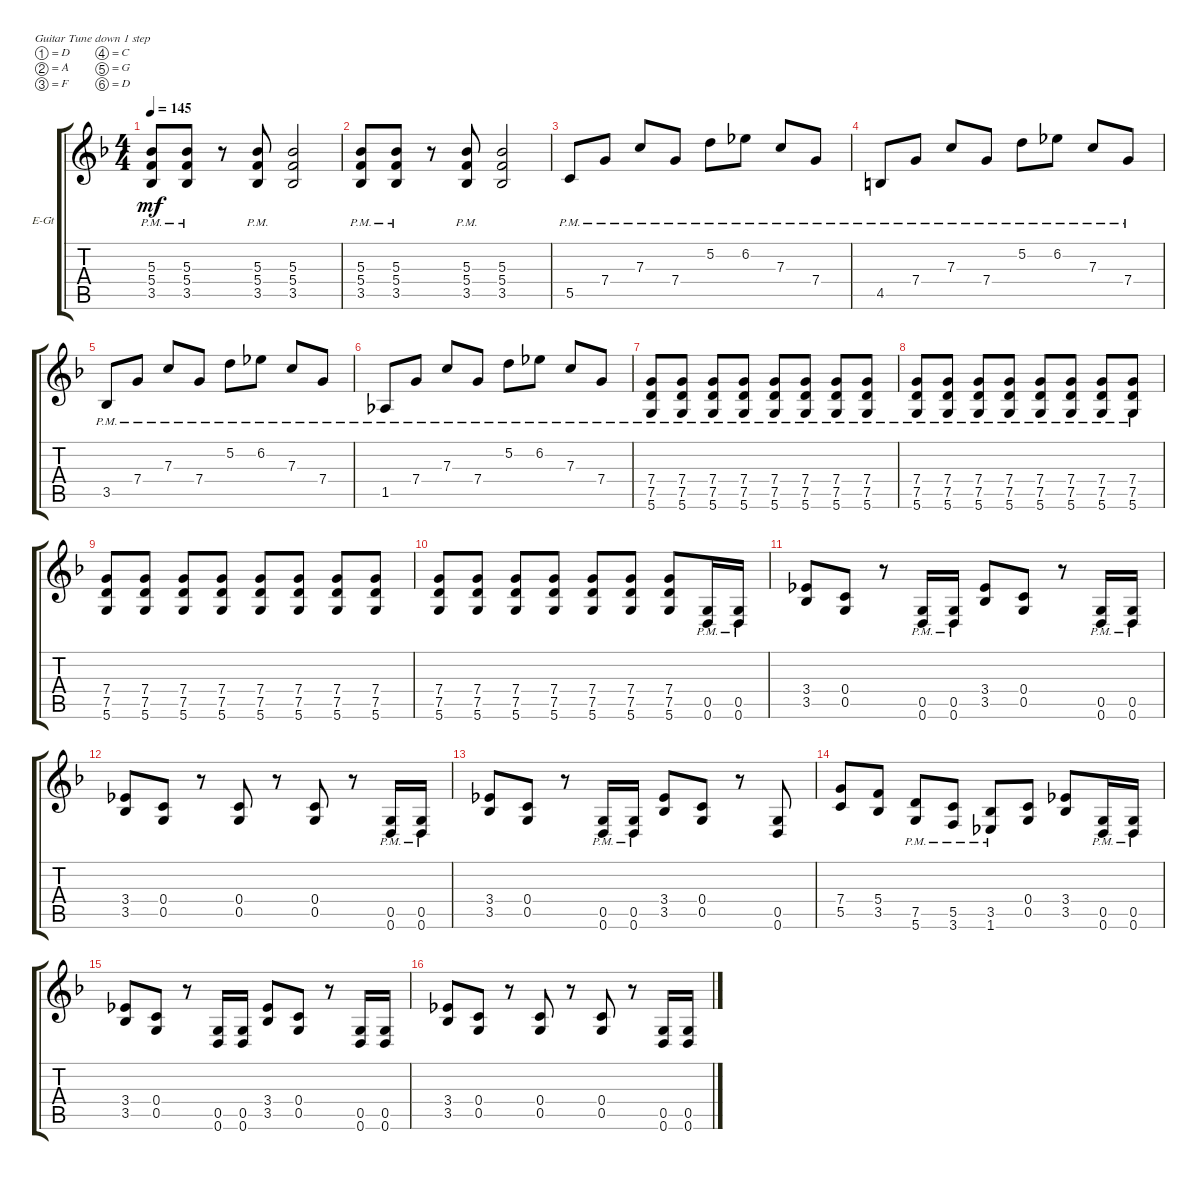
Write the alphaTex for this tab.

\defaultSystemsLayout 4
\bracketExtendMode groupsimilarinstruments
\firstSystemTrackNameOrientation horizontal
\otherSystemsTrackNameOrientation horizontal
\track ("Rithm Guitar 2" "E-Gt") {instrument distortionguitar}
\staff {score tabs}
\tuning (D4 A3 F3 C3 G2 D2)
\ts (4 4)
\tempo 145
\clef g2
\ks dminor
(3.5{pm} 5.4{pm} 5.3{pm}).8{dy mf} (3.5{pm} 5.4{pm} 5.3{pm}).8 r.8 (3.5{pm} 5.4{pm} 5.3{pm}).8 (3.5 5.4 5.3).2 |
(3.5{pm} 5.4{pm} 5.3{pm}).8 (3.5{pm} 5.4{pm} 5.3{pm}).8 r.8 (3.5{pm} 5.4{pm} 5.3{pm}).8 (3.5 5.4 5.3).2 |
5.5{pm}.8 7.4{pm}.8 7.3{pm}.8 7.4{pm}.8 5.2{pm}.8 6.2{pm}.8 7.3{pm}.8 7.4{pm}.8 |
4.5{pm}.8 7.4{pm}.8 7.3{pm}.8 7.4{pm}.8 5.2{pm}.8 6.2{pm}.8 7.3{pm}.8 7.4{pm}.8 |
3.5{pm}.8 7.4{pm}.8 7.3{pm}.8 7.4{pm}.8 5.2{pm}.8 6.2{pm}.8 7.3{pm}.8 7.4{pm}.8 |
1.5{pm}.8 7.4{pm}.8 7.3{pm}.8 7.4{pm}.8 5.2{pm}.8 6.2{pm}.8 7.3{pm}.8 7.4{pm}.8 |
(5.6{pm} 7.5{pm} 7.4{pm}).8 (5.6{pm} 7.5{pm} 7.4{pm}).8 (5.6{pm} 7.5{pm} 7.4{pm}).8 (5.6{pm} 7.5{pm} 7.4{pm}).8 (5.6{pm} 7.5{pm} 7.4{pm}).8 (5.6{pm} 7.5{pm} 7.4{pm}).8 (5.6{pm} 7.5{pm} 7.4{pm}).8 (5.6{pm} 7.5{pm} 7.4{pm}).8 |
(5.6{pm} 7.5{pm} 7.4{pm}).8 (5.6{pm} 7.5{pm} 7.4{pm}).8 (5.6{pm} 7.5{pm} 7.4{pm}).8 (5.6{pm} 7.5{pm} 7.4{pm}).8 (5.6{pm} 7.5{pm} 7.4{pm}).8 (5.6{pm} 7.5{pm} 7.4{pm}).8 (5.6{pm} 7.5{pm} 7.4{pm}).8 (5.6{pm} 7.5{pm} 7.4{pm}).8 |
(5.6 7.5 7.4).8 (5.6 7.5 7.4).8 (5.6 7.5 7.4).8 (5.6 7.5 7.4).8 (5.6 7.5 7.4).8 (5.6 7.5 7.4).8 (5.6 7.5 7.4).8 (5.6 7.5 7.4).8 |
(5.6 7.5 7.4).8 (5.6 7.5 7.4).8 (5.6 7.5 7.4).8 (5.6 7.5 7.4).8 (5.6 7.5 7.4).8 (5.6 7.5 7.4).8 (5.6 7.5 7.4).8 (0.5{pm} 0.6{pm}).16 (0.5{pm} 0.6{pm}).16 |
(3.4 3.5).8 (0.4 0.5).8 r.8 (0.5{pm} 0.6{pm}).16 (0.5{pm} 0.6{pm}).16 (3.4 3.5).8 (0.4 0.5).8 r.8 (0.5{pm} 0.6{pm}).16 (0.5{pm} 0.6{pm}).16 |
(3.4 3.5).8 (0.4 0.5).8 r.8 (0.4 0.5).8 r.8 (0.4 0.5).8 r.8 (0.5{pm} 0.6{pm}).16 (0.5{pm} 0.6{pm}).16 |
(3.4 3.5).8 (0.4 0.5).8 r.8 (0.5{pm} 0.6{pm}).16 (0.5{pm} 0.6{pm}).16 (3.4 3.5).8 (0.4 0.5).8 r.8 (0.5 0.6).8 |
(7.4 5.5).8 (5.4 3.5).8 (7.5{pm} 5.6{pm}).8 (5.5{pm} 3.6{pm}).8 (3.5{pm} 1.6{pm}).8 (0.4 0.5).8 (3.4 3.5).8 (0.5{pm} 0.6{pm}).16 (0.5{pm} 0.6{pm}).16 |
(3.4 3.5).8 (0.4 0.5).8 r.8 (0.5 0.6).16 (0.5 0.6).16 (3.4 3.5).8 (0.4 0.5).8 r.8 (0.5 0.6).16 (0.5 0.6).16 |
(3.4 3.5).8 (0.4 0.5).8 r.8 (0.4 0.5).8 r.8 (0.4 0.5).8 r.8 (0.5 0.6).16 (0.5 0.6).16
